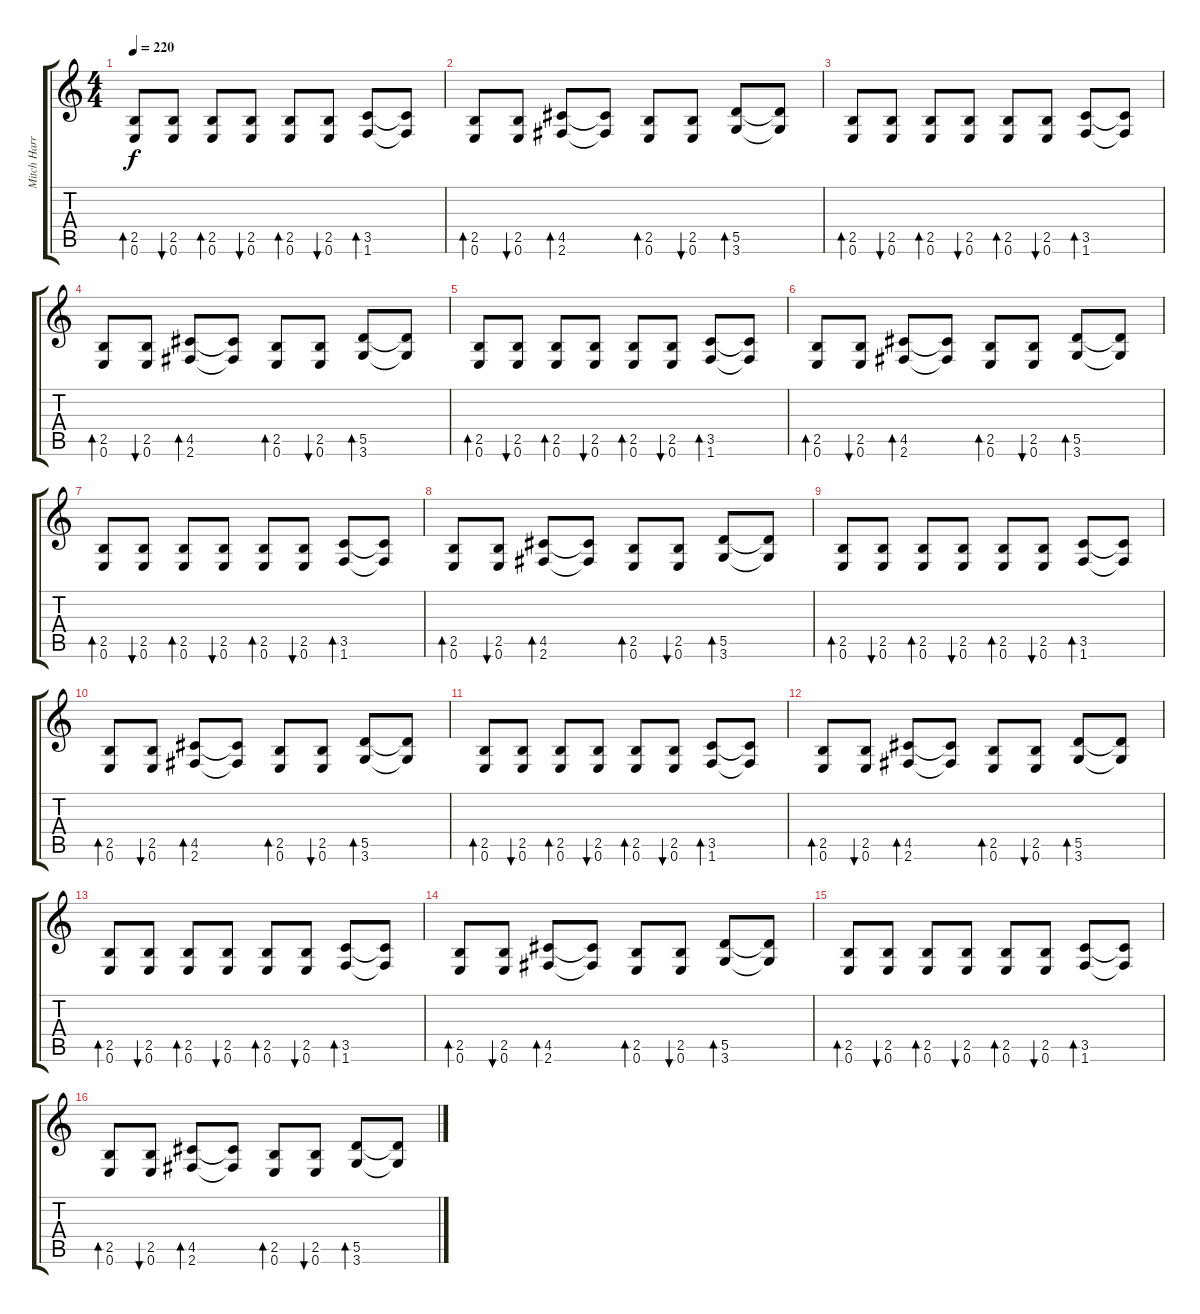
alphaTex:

\track ("Mitch Harris" "Mitch Harr") {instrument distortionguitar}
\staff {score tabs}
\tuning (E4 B3 G3 D3 A2 E2) {hide}
\ts (4 4)
\tempo 220
\clef g2
\ks c
(2.5 0.6).8{bd 240 dy f instrument distortionguitar} (2.5 0.6).8{bu 240} (2.5 0.6).8{bd 240} (2.5 0.6).8{bu 240} (2.5 0.6).8{bd 240} (2.5 0.6).8{bu 240} (3.5 1.6).8{bd 240} (3.5{t} 1.6{t}).8 |
(2.5 0.6).8{bd 240} (2.5 0.6).8{bu 240} (4.5 2.6).8{bd 240} (4.5{t} 2.6{t}).8 (2.5 0.6).8{bd 240} (2.5 0.6).8{bu 240} (5.5 3.6).8{bd 240} (5.5{t} 3.6{t}).8 |
(2.5 0.6).8{bd 240} (2.5 0.6).8{bu 240} (2.5 0.6).8{bd 240} (2.5 0.6).8{bu 240} (2.5 0.6).8{bd 240} (2.5 0.6).8{bu 240} (3.5 1.6).8{bd 240} (3.5{t} 1.6{t}).8 |
(2.5 0.6).8{bd 240} (2.5 0.6).8{bu 240} (4.5 2.6).8{bd 240} (4.5{t} 2.6{t}).8 (2.5 0.6).8{bd 240} (2.5 0.6).8{bu 240} (5.5 3.6).8{bd 240} (5.5{t} 3.6{t}).8 |
(2.5 0.6).8{bd 240} (2.5 0.6).8{bu 240} (2.5 0.6).8{bd 240} (2.5 0.6).8{bu 240} (2.5 0.6).8{bd 240} (2.5 0.6).8{bu 240} (3.5 1.6).8{bd 240} (3.5{t} 1.6{t}).8 |
(2.5 0.6).8{bd 240} (2.5 0.6).8{bu 240} (4.5 2.6).8{bd 240} (4.5{t} 2.6{t}).8 (2.5 0.6).8{bd 240} (2.5 0.6).8{bu 240} (5.5 3.6).8{bd 240} (5.5{t} 3.6{t}).8 |
(2.5 0.6).8{bd 240} (2.5 0.6).8{bu 240} (2.5 0.6).8{bd 240} (2.5 0.6).8{bu 240} (2.5 0.6).8{bd 240} (2.5 0.6).8{bu 240} (3.5 1.6).8{bd 240} (3.5{t} 1.6{t}).8 |
(2.5 0.6).8{bd 240} (2.5 0.6).8{bu 240} (4.5 2.6).8{bd 240} (4.5{t} 2.6{t}).8 (2.5 0.6).8{bd 240} (2.5 0.6).8{bu 240} (5.5 3.6).8{bd 240} (5.5{t} 3.6{t}).8 |
(2.5 0.6).8{bd 240} (2.5 0.6).8{bu 240} (2.5 0.6).8{bd 240} (2.5 0.6).8{bu 240} (2.5 0.6).8{bd 240} (2.5 0.6).8{bu 240} (3.5 1.6).8{bd 240} (3.5{t} 1.6{t}).8 |
(2.5 0.6).8{bd 240} (2.5 0.6).8{bu 240} (4.5 2.6).8{bd 240} (4.5{t} 2.6{t}).8 (2.5 0.6).8{bd 240} (2.5 0.6).8{bu 240} (5.5 3.6).8{bd 240} (5.5{t} 3.6{t}).8 |
(2.5 0.6).8{bd 240} (2.5 0.6).8{bu 240} (2.5 0.6).8{bd 240} (2.5 0.6).8{bu 240} (2.5 0.6).8{bd 240} (2.5 0.6).8{bu 240} (3.5 1.6).8{bd 240} (3.5{t} 1.6{t}).8 |
(2.5 0.6).8{bd 240} (2.5 0.6).8{bu 240} (4.5 2.6).8{bd 240} (4.5{t} 2.6{t}).8 (2.5 0.6).8{bd 240} (2.5 0.6).8{bu 240} (5.5 3.6).8{bd 240} (5.5{t} 3.6{t}).8 |
(2.5 0.6).8{bd 240} (2.5 0.6).8{bu 240} (2.5 0.6).8{bd 240} (2.5 0.6).8{bu 240} (2.5 0.6).8{bd 240} (2.5 0.6).8{bu 240} (3.5 1.6).8{bd 240} (3.5{t} 1.6{t}).8 |
(2.5 0.6).8{bd 240} (2.5 0.6).8{bu 240} (4.5 2.6).8{bd 240} (4.5{t} 2.6{t}).8 (2.5 0.6).8{bd 240} (2.5 0.6).8{bu 240} (5.5 3.6).8{bd 240} (5.5{t} 3.6{t}).8 |
(2.5 0.6).8{bd 240} (2.5 0.6).8{bu 240} (2.5 0.6).8{bd 240} (2.5 0.6).8{bu 240} (2.5 0.6).8{bd 240} (2.5 0.6).8{bu 240} (3.5 1.6).8{bd 240} (3.5{t} 1.6{t}).8 |
(2.5 0.6).8{bd 240} (2.5 0.6).8{bu 240} (4.5 2.6).8{bd 240} (4.5{t} 2.6{t}).8 (2.5 0.6).8{bd 240} (2.5 0.6).8{bu 240} (5.5 3.6).8{bd 240} (5.5{t} 3.6{t}).8
